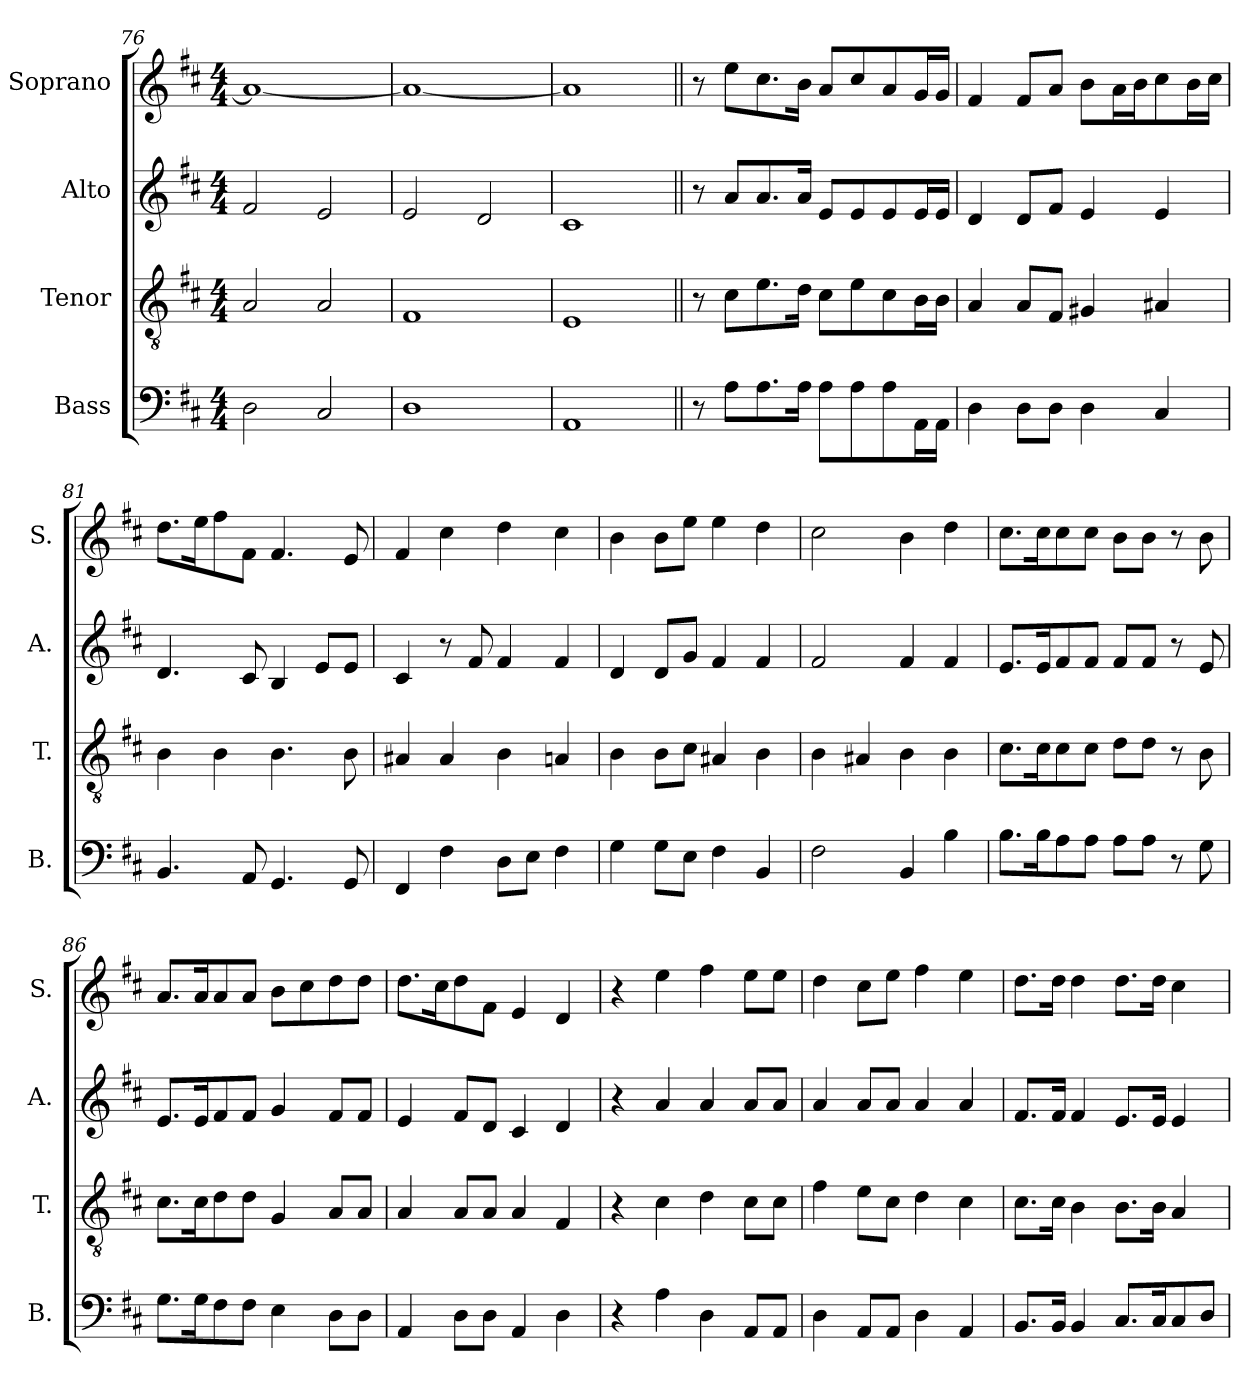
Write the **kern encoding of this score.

**kern	**kern	**kern	**kern
*part4	*part3	*part2	*part1
*staff4	*staff3	*staff2	*staff1
*I"Bass	*I"Tenor	*I"Alto	*I"Soprano
*I'B.	*I'T.	*I'A.	*I'S.
*clefF4	*clefGv2	*clefG2	*clefG2
*k[f#c#]	*k[f#c#]	*k[f#c#]	*k[f#c#]
*D:	*D:	*D:	*D:
*M4/4	*M4/4	*M4/4	*M4/4
=76	=76	=76	=76
2D\	2A/	2f#/	1a_
2C#/	2A/	2e/	.
=77	=77	=77	=77
1D	1F#	2e/	1a_
.	.	2d/	.
=78	=78	=78	=78
1AA	1E	1c#	1a]
=79||	=79||	=79||	=79||
8r	8r	8r	8r
8A\L	8c#\L	8a/L	8ee\L
8.A\	8.e\	8.a/	8.cc#\
16A\Jk	16d\Jk	16a/Jk	16b\Jk
8A\L	8c#\L	8e/L	8a/L
8A\	8e\	8e/	8cc#/
8A\	8c#\	8e/	8a/
16AA\L	16B\L	16e/L	16g/L
16AA\JJ	16B\JJ	16e/JJ	16g/JJ
=80	=80	=80	=80
4D\	4A/	4d/	4f#/
8D\L	8A/L	8d/L	8f#/L
8D\J	8F#/J	8f#/J	8a/J
4D\	4G#X/	4e/	8b\L
.	.	.	16a\L
.	.	.	16b\J
4C#/	4A#X/	4e/	8cc#\
.	.	.	16b\L
.	.	.	16cc#\JJ
!!LO:LB:g=z
=81	=81	=81	=81
4.BB/	4B\	4.d/	8.dd\L
.	.	.	16ee\K
.	4B\	.	8ff#\
8AA/	.	8c#/	8f#\J
4.GG/	4.B\	4B/	4.f#/
.	.	8e/L	.
8GG/	8B\	8e/J	8e/
=82	=82	=82	=82
4FF#/	4A#X/	4c#/	4f#/
4F#\	4A#/	8r	4cc#\
.	.	8f#/	.
8D\L	4B\	4f#/	4dd\
8E\J	.	.	.
4F#\	4An/	4f#/	4cc#\
=83	=83	=83	=83
4G\	4B\	4d/	4b\
8G\L	8B\L	8d/L	8b\L
8E\J	8c#\J	8g/J	8ee\J
4F#\	4A#X/	4f#/	4ee\
4BB/	4B\	4f#/	4dd\
=84	=84	=84	=84
2F#\	4B\	2f#/	2cc#\
.	4A#X/	.	.
4BB/	4B\	4f#/	4b\
4B\	4B\	4f#/	4dd\
=85	=85	=85	=85
8.B\L	8.c#\L	8.e/L	8.cc#\L
16B\K	16c#\K	16e/K	16cc#\K
8A\	8c#\	8f#/	8cc#\
8A\J	8c#\J	8f#/J	8cc#\J
8A\L	8d\L	8f#/L	8b\L
8A\J	8d\J	8f#/J	8b\J
8r	8r	8r	8r
8G\	8B\	8e/	8b\
!!LO:PB:g=z
=86	=86	=86	=86
8.G\L	8.c#\L	8.e/L	8.a/L
16G\K	16c#\K	16e/K	16a/K
8F#\	8d\	8f#/	8a/
8F#\J	8d\J	8f#/J	8a/J
4E\	4G/	4g/	8b\L
.	.	.	8cc#\
8D\L	8A/L	8f#/L	8dd\
8D\J	8A/J	8f#/J	8dd\J
=87	=87	=87	=87
4AA/	4A/	4e/	8.dd\L
.	.	.	16cc#\K
8D\L	8A/L	8f#/L	8dd\
8D\J	8A/J	8d/J	8f#\J
4AA/	4A/	4c#/	4e/
4D\	4F#/	4d/	4d/
=88	=88	=88	=88
4r	4r	4r	4r
4A\	4c#\	4a/	4ee\
4D\	4d\	4a/	4ff#\
8AA/L	8c#\L	8a/L	8ee\L
8AA/J	8c#\J	8a/J	8ee\J
=89	=89	=89	=89
4D\	4f#\	4a/	4dd\
8AA/L	8e\L	8a/L	8cc#\L
8AA/J	8c#\J	8a/J	8ee\J
4D\	4d\	4a/	4ff#\
4AA/	4c#\	4a/	4ee\
=90	=90	=90	=90
8.BB/L	8.c#\L	8.f#/L	8.dd\L
16BB/Jk	16c#\Jk	16f#/Jk	16dd\Jk
4BB/	4B\	4f#/	4dd\
8.C#/L	8.B\L	8.e/L	8.dd\L
16C#/K	16B\Jk	16e/Jk	16dd\Jk
8C#/	4A/	4e/	4cc#\
8D/J	.	.	.
=	=	=	=
*-	*-	*-	*-
